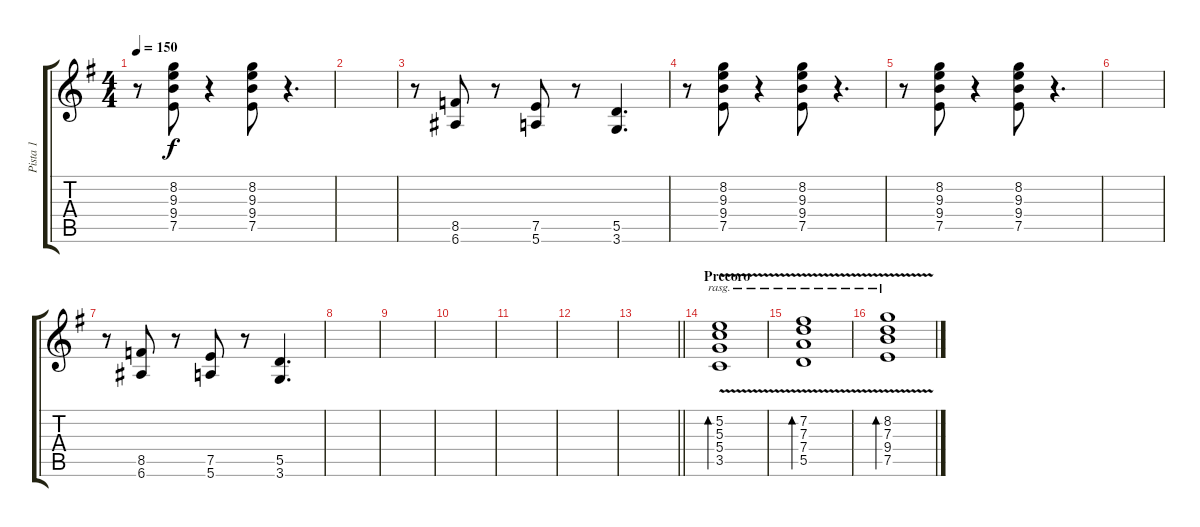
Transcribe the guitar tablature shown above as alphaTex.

\track ("Pista 1" "Pista 1") {instrument electricguitarmuted}
\staff {score tabs}
\tuning (E4 B3 G3 D3 A2 E2) {hide}
\ts (4 4)
\tempo 150
\clef g2
\ks g
r.8{dy f} (8.2 9.3 9.4 7.5).8 r.4 (8.2 9.3 9.4 7.5).8 r.4{d} |
|
r.8 (8.5 6.6).8 r.8 (7.5 5.6).8 r.8 (5.5 3.6).4{d} |
r.8 (8.2 9.3 9.4 7.5).8 r.4 (8.2 9.3 9.4 7.5).8 r.4{d} |
r.8 (8.2 9.3 9.4 7.5).8 r.4 (8.2 9.3 9.4 7.5).8 r.4{d} |
|
r.8 (8.5 6.6).8 r.8 (7.5 5.6).8 r.8 (5.5 3.6).4{d} |
|
|
|
|
|
\barLineRight lightlight
|
\section ("" "Precoro")
(5.2 5.3 5.4{v} 3.5).1{bd 240 rasg ii} |
(7.2{v} 7.3 7.4 5.5).1{bd 240 rasg ii} |
(8.2 7.3 9.4 7.5{v}).1{bd 240 rasg ii}
